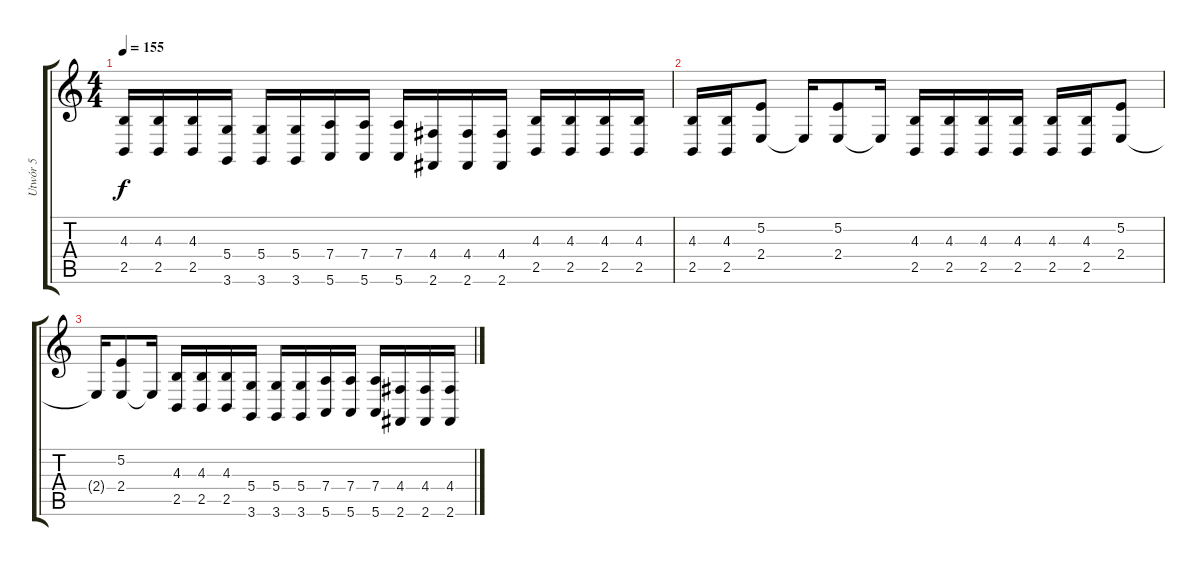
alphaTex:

\track ("Utwór 5" "Utwór 5") {instrument electricgrandpiano}
\staff {score tabs}
\tuning (E4 B3 G3 D3 A2 E2) {hide}
\ts (4 4)
\tempo 155
\clef g2
\ks c
(4.3 2.5).16{dy f} (4.3 2.5).16 (4.3 2.5).16 (5.4 3.6).16 (5.4 3.6).16 (5.4 3.6).16 (7.4 5.6).16 (7.4 5.6).16 (7.4 5.6).16 (4.4 2.6).16 (4.4 2.6).16 (4.4 2.6).16 (4.3 2.5).16 (4.3 2.5).16 (4.3 2.5).16 (4.3 2.5).16 |
(4.3 2.5).16 (4.3 2.5).16 (5.2 2.4).8 2.4{t}.16 (5.2 2.4).8 2.4{t}.16 (4.3 2.5).16 (4.3 2.5).16 (4.3 2.5).16 (4.3 2.5).16 (4.3 2.5).16 (4.3 2.5).16 (5.2 2.4).8 |
2.4{t}.16 (5.2 2.4).8 2.4{t}.16 (4.3 2.5).16 (4.3 2.5).16 (4.3 2.5).16 (5.4 3.6).16 (5.4 3.6).16 (5.4 3.6).16 (7.4 5.6).16 (7.4 5.6).16 (7.4 5.6).16 (4.4 2.6).16 (4.4 2.6).16 (4.4 2.6).16
